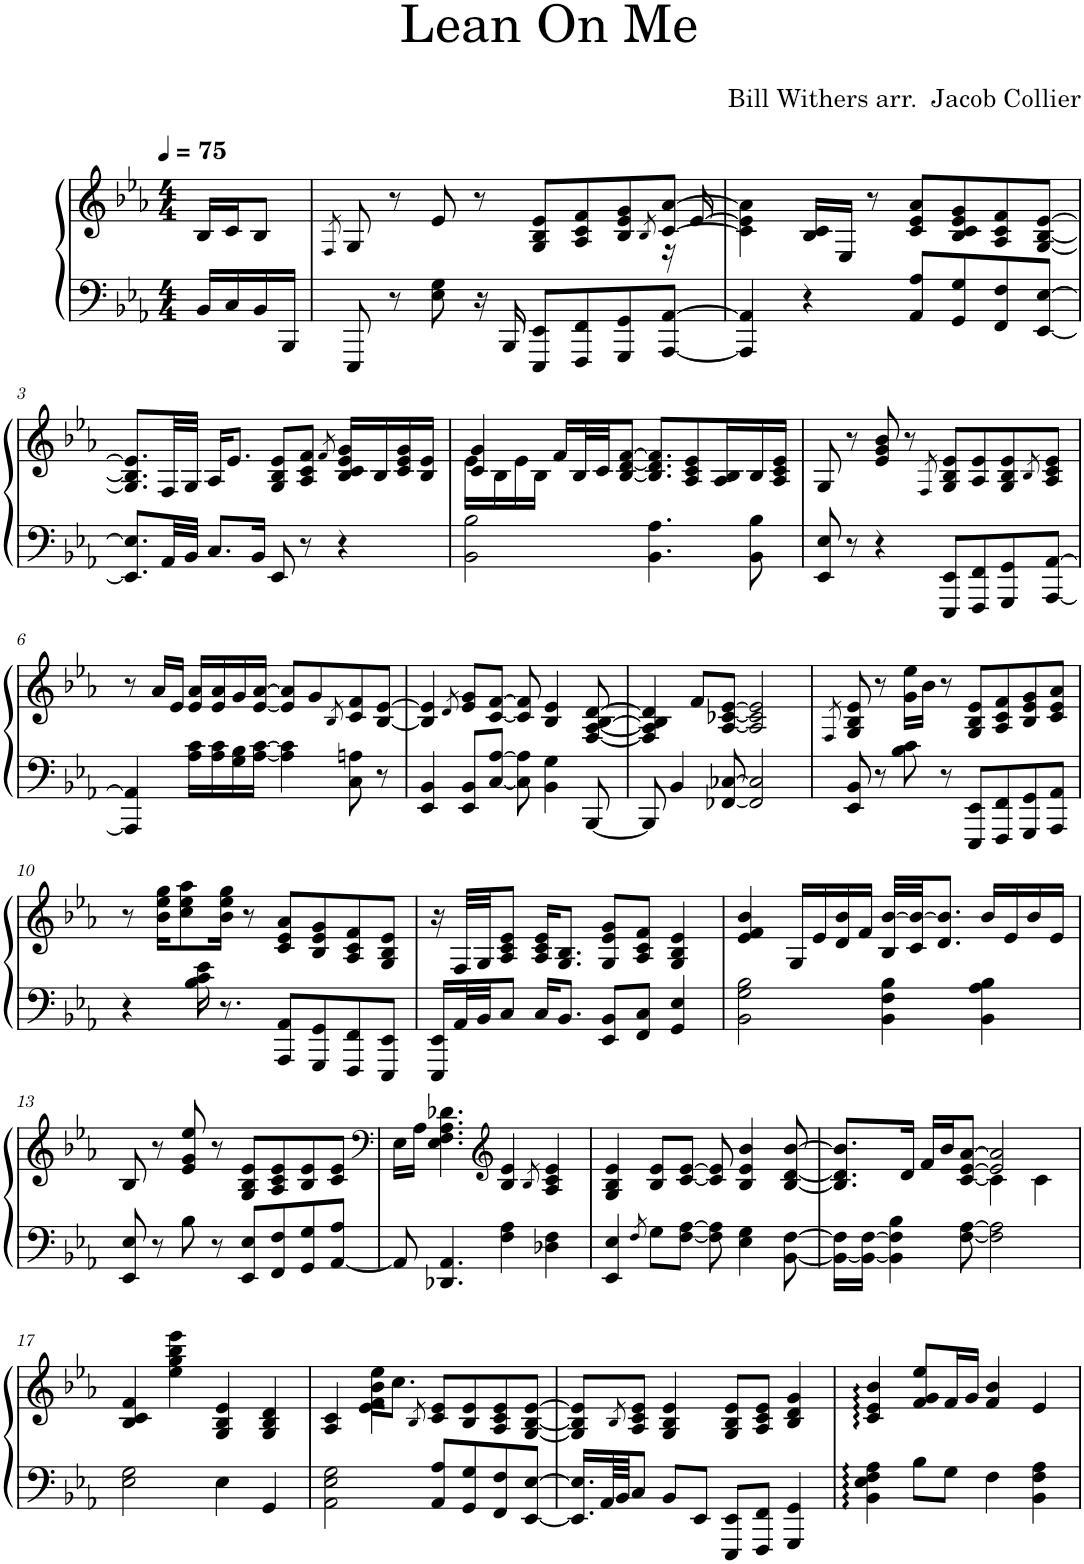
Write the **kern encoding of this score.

**kern	**kern
*part1	*part1
*staff2	*staff1
*I"Piano	*
*I'Pno.	*
*clefF4	*clefG2
*k[b-e-a-]	*k[b-e-a-]
*M4/4	*M4/4
*MM75	*MM75
=	=
16BB-/LL	16B-/LL
16C/	16c/J
16BB-/	8B-/J
16BBB-/JJ	.
=1	=1
.	8qF/
*	*^
8EEE-/	8G/	2..ryy
8r	8r	.
8E-\ 8G\	8e-/	.
16r	8r	.
16BBB-/	.	.
8EEE-/ 8EE-/L	8G/ 8B-/ 8e-/L	.
8FFF/ 8FF/	8A-/ 8c/ 8f/	.
8GGG/ 8GG/	8B-/ 8e-/ 8g/	.
.	8qB-/	.
[8AAA-/ [8AA-/J	[8c/ [8a-/J	16r
.	.	[16e-/
*	*v	*v
=2	=2
4AAA-/] 4AA-/]	4c\] 4e-\] 4a-\]
4r	16B-/ 16c/LL
.	16E-/JJ
.	8r
8AA-/ 8A-/L	8c/ 8e-/ 8a-/L
8GG/ 8G/	8B-/ 8c/ 8e-/ 8g/
8FF/ 8F/	8A-/ 8c/ 8f/
[8EE-/ [8E-/J	[8G/ [8B-/ [8e-/J
!!LO:LB:g=z
=3	=3
8.EE-/] 8.E-/]L	8.G/] 8.B-/] 8.e-/]L
32AA-/LL	32F/LL
32BB-/JJJ	32G/JJJ
8.C/L	16A-/KL
.	8.e-/J
16BB-/Jk	.
8EE-/	8G/ 8B-/ 8e-/L
8r	8A-/ 8c/ 8f/J
.	8qf/
4r	16B-/ 16c/ 16e-/ 16g/LL
.	16B-/
.	16c/ 16e-/ 16g/
.	16B-/ 16e-/JJ
=4	=4
*	*^
2BB-\ 2B-\	4c/ 4g/	16e-\LL
.	.	16B-\
.	.	16e-\
.	.	16B-\JJ
.	16f/LL	2.ryy
.	32B-/L	.
.	32c/JJ	.
.	[8B-/ [8d/ [8f/J	.
4.BB-\ 4.A-\	8.B-/] 8.d/] 8.f/]L	.
.	8A-/ 8c/ 8e-/	.
.	16A-/ 16B-/L	.
8BB-\ 8B-\	16B-/	.
.	16A-/ 16c/ 16e-/JJ	.
*	*v	*v
=5	=5
8EE-/ 8E-/	8G/
8r	8r
4r	8e-/ 8g/ 8b-/
.	8r
.	8qF/
8EEE-/ 8EE-/L	8G/ 8B-/ 8e-/L
8FFF/ 8FF/	8A-/ 8e-/
8GGG/ 8GG/	8G/ 8B-/ 8e-/
.	8qB-/
[8AAA-/ [8AA-/J	8A-/ 8c/ 8e-/J
!!LO:LB:g=z
=6	=6
4AAA-/] 4AA-/]	8r
.	16a-/LL
.	16e-/JJ
16A-\ 16c\LL	16e-/ 16a-/LL
16A-\ 16c\	16e-/ 16a-/
16G\ 16B-\	16g/
[16A-\ [16c\JJ	[16e-/ [16a-/JJ
4A-\] 4c\]	8e-/] 8a-/]L
.	8g/
.	8qB-/
8C\ 8An\	8c/ 8f/
8r	[8B-/ [8e-/J
=7	=7
4EE-/ 4BB-/	4B-/] 4e-/]
.	8qd/
8EE-/ 8BB-/L	8e-/ 8g/L
[8C/ [8A-/J	[8c/ [8f/J
8C\] 8A-\]	8c/] 8f/]
4BB-\ 4G\	4B-/ 4e-/
[8BBB-/	[8F/ [8A-/ [8B-/ [8d/
=8	=8
8BBB-/]	4F/] 4A-/] 4B-/] 4d/]
4BB-/	.
.	8f/L
[8FF-X/ [8C-X/	[8A-/ [8c-X/ [8e-/J
2FF-/] 2C-/]	2A-/] 2c-/] 2e-/]
=9	=9
.	8qF/
8EE-/ 8BB-/	8G/ 8B-/ 8e-/
8r	8r
8B-\ 8c\	16g\ 16ee-\LL
.	16b-\JJ
8r	8r
8EEE-/ 8EE-/L	8G/ 8B-/ 8e-/L
8FFF/ 8FF/	8A-/ 8c/ 8f/
8GGG/ 8GG/	8B-/ 8e-/ 8g/
8AAA-/ 8AA-/J	8c/ 8e-/ 8a-/J
!!LO:LB:g=z
=10	=10
4r	8r
.	16b-\ 16ee-\ 16gg\KL
.	8cc\ 8ee-\ 8aa-\
16B-\ 16c\ 16e-\	.
8.r	16b-\ 16ee-\ 16gg\Jk
.	8r
8AAA-/ 8AA-/L	8c/ 8e-/ 8a-/L
8GGG/ 8GG/	8B-/ 8e-/ 8g/
8FFF/ 8FF/	8A-/ 8c/ 8f/
8EEE-/ 8EE-/J	8G/ 8B-/ 8e-/J
=11	=11
16EEE-/ 16EE-/LL	16r
32AA-/L	32F/LLL
32BB-/JJ	32G/JJ
8C/J	8A-/ 8c/ 8e-/J
16C/KL	16A-/ 16c/ 16e-/KL
8.BB-/J	8.G/ 8.B-/J
8EE-/ 8BB-/L	8G/ 8e-/ 8g/L
8FF/ 8C/J	8A-/ 8c/ 8f/J
4GG/ 4E-/	4G/ 4B-/ 4e-/
=12	=12
2BB-\ 2G\ 2B-\	4e-/ 4f/ 4b-/
.	16G/LL
.	16e-/
.	16d/ 16b-/
.	16f/JJ
4BB-\ 4F\ 4B-\	32B-/ [32b-/LLL
.	32c/ 32b-/_JJ
.	8.d/ 8.b-/]J
4BB-\ 4A-\ 4B-\	16b-/LL
.	16e-/
.	16b-/
.	16e-/JJ
!!LO:LB:g=z
=13	=13
8EE-/ 8E-/	8B-/
8r	8r
8B-\	8e-/ 8g/ 8ee-/
8r	8r
8EE-/ 8E-/L	8G/ 8B-/ 8e-/L
8FF/ 8F/	8A-/ 8c/ 8e-/
8GG/ 8G/	8B-/ 8e-/
[8AA-/ 8A-/J	8c/ 8e-/J
=14	=14
*	*clefF4
8AA-/]	16E-\LL
.	16A-\JJ
4.DD-X/ 4.AA-/	4.E-\ 4.F\ 4.A-\ 4.d-X\
*	*clefG2
4F\ 4A-\	4B-/ 4e-/
.	8qB-/
4D-X\ 4F\	4A-/ 4c/ 4e-/
=15	=15
4EE-/ 4E-/	4G/ 4B-/ 4e-/
8qF/	.
8G\L	8B-/ 8e-/L
[8F\ [8A-\J	[8c/ [8e-/J
8F\] 8A-\]	8c/] 8e-/]
4E-\ 4G\	4B-/ 4e-/ 4b-/
[8BB-\ [8F\	[8B-/ [8d/ [8b-/
=16	=16
*	*^
16BB-\_ 16F\]LL	8.B-/] 8.d/] 8.b-/]L	2ryy
16BB-\_ [16F\JJ	.	.
4BB-\] 4F\] 4B-\	.	.
.	16d/Jk	.
.	16f/LL	.
.	16b-/J	.
[8F\ [8A-\	[8c/ [8e-/ [8a-/J	.
2F\] 2A-\]	2e-/] 2a-/]	4c\]
.	.	4c\
*	*v	*v
!!LO:LB:g=z
=17	=17
2E-\ 2G\	4B-/ 4c/ 4f/
.	4ee-\ 4gg\ 4bb-\ 4eee-\
4E-\	4G/ 4B-/ 4e-/
4GG/	4G/ 4B-/ 4d/
=18	=18
*	*^
2AA-\ 2E-\ 2G\	4A-/ 4c/	4ryy
.	4e-\ 4f\ 4b-\	16ee-\KL
.	.	8.cc\J
.	8qB-/	.
8AA-/ 8A-/L	8c/ 8e-/L	2ryy
8GG/ 8G/	8B-/ 8e-/	.
8FF/ 8F/	8A-/ 8c/ 8e-/	.
[8EE-/ [8E-/J	[8G/ [8B-/ [8e-/J	.
*	*v	*v
=19	=19
16.EE-/] 16.E-/]LL	8G/] 8B-/] 8e-/]L
64AA-/LL	.
64BB-/JJJ	.
.	8qB-/
8C/J	8A-/ 8c/ 8e-/J
8BB-/L	4G/ 4B-/ 4e-/
8EE-/J	.
8EEE-/ 8EE-/L	8G/ 8B-/ 8e-/L
8FFF/ 8FF/J	8A-/ 8c/ 8e-/J
4GGG/ 4GG/	4B-/ 4d/ 4g/
=20	=20
4BB-\ 4E-\ 4F\ 4A-\	4c/ 4e-/ 4b-/
8B-\L	8f/ 8g/ 8ee-/L
8G\J	16f/L
.	16g/JJ
4F\	4f/ 4b-/
4BB-\ 4F\ 4A-\	4e-/
=	=
*-	*-
